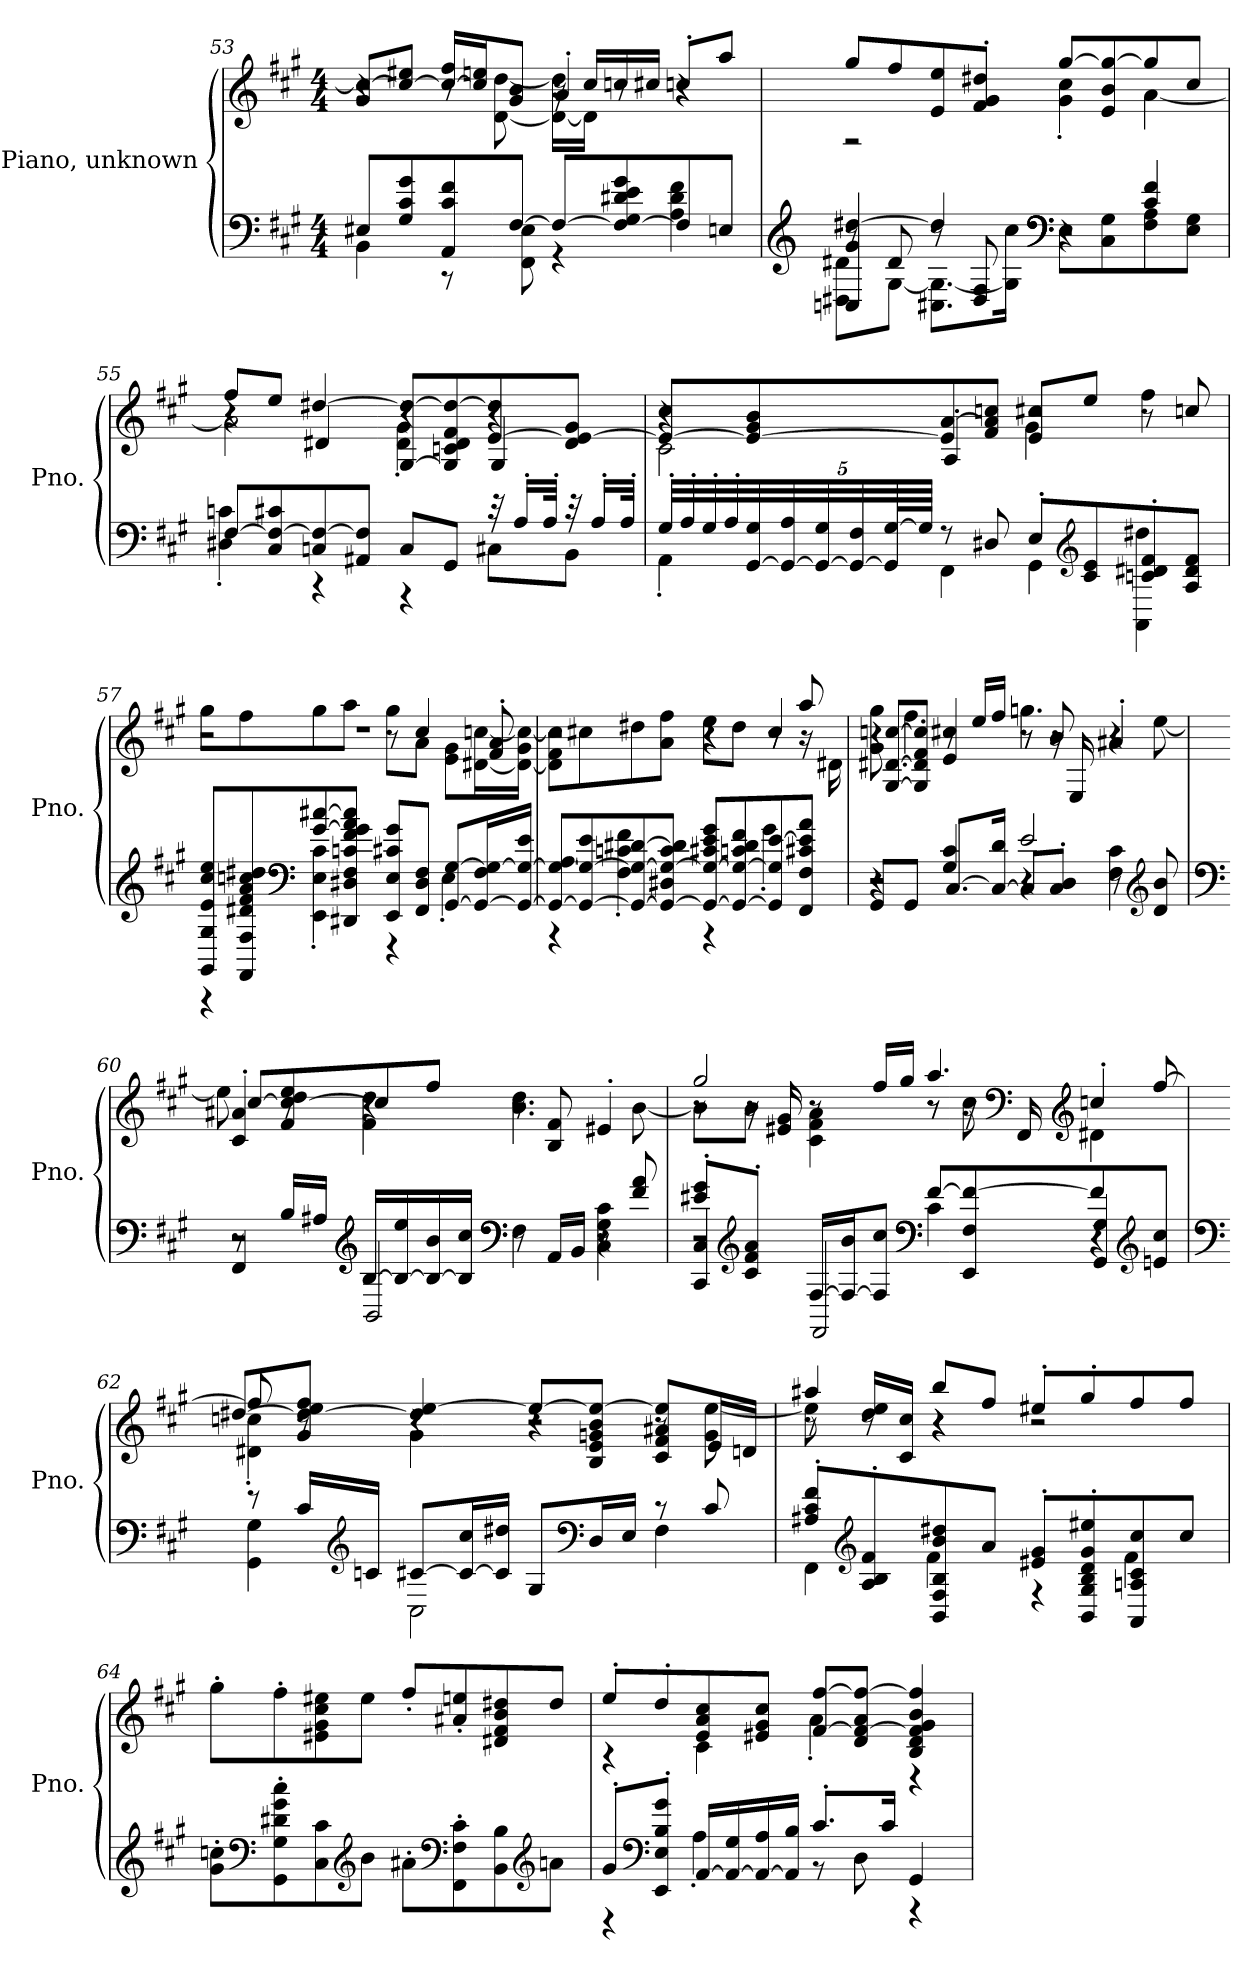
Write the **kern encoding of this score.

**kern	**kern
*part1	*part1
*staff2	*staff1
*I"Piano, unknown	*
*I'Pno.	*
!!LO:LB:g=z
*clefF4	*clefG2
*k[f#c#g#]	*k[f#c#g#]
*M4/4	*M4/4
=53	=53
*^	*^
*	*	*	*^
8E#X/L	4BB\	8g#/ 8cc#/_L	4r	2r
8G#/ 8c#/ 8g#/	.	8cc#/_ 8ee#X/J	.	.
8AA/ 8c#/ 8f#/	8r	16cc#/_ 16ff#/LL	8r	.
.	.	16cc#/] 16een/J	.	.
[8F#/J	8FF#\ 8E#\	8g#/ 8b/J	[8d\ [8dd\	.
8F#/L_	4r	16r	16d\_ 16dd\]LL	4a'/
.	.	16cc#/LL	16d\JJ]	.
8F#/_ 8G#/ 8d#X/ 8e/ 8g#/	.	16ccn/	8r	.
.	.	16cc#X/JJ	.	.
8F#/]	4A\ 4d#\ 4f#\	8ccn'/L	4r	4r
8En/J	.	8aa/J	.	.
*v	*v	*	*	*
*	*v	*v	*v
=54	=54
*clefG2	*
*^	*^
*	*^	*	*
4Cn/ 4g#/ [4dd#X/	8D#X\ 8d#X\L	8r	8gg#/L	2r
.	[8G#\J	8d#/	8ff#/	.
4dd#/]	8.C#X\ 8.G#\_L	8r	8e/ 8ee/	.
.	.	8D#/ 8F#/	8f#/' 8g#/' 8dd#X/'J	.
.	16G#\] 16cc#\Jk	.	.	.
*clefF4	*	*	*	*
4r	8E\L	2r	[8gg#/L	4g#\' 4cc#\'
.	8C#\ 8G#\	.	8e/ 8b/ 8gg#/_	.
4c#/ 4f#/	8F#\ 8A\	.	8gg#/]	[4a\
.	8E\ 8G#\J	.	8cc#/J	.
*	*v	*v	*	*
!!LO:LB:g=z
=55	=55	=55	=55
*	*	*	*^
[8F#/L	4D#X\' 4cn\'	8ff#/L	2a\]	4r
8C#/ 8F#/_ 8c#X/	.	8ee/J	.	.
8Cn/ 8F#/_	4r	[4dd#X/	.	4d#X/
8AA#X/ 8F#/]J	.	.	.	.
8C/L	4r	[8G#/ 8dd#/_L	4d#\' 4g#\'	4r
8GG#/J	.	8G#/] 8cn/ 8d#/ 8f#/ 8dd#/_	.	.
32r	8C#X\L	[8e/ 8dd#/]	4r	4G#/
16A'/LL	.	.	.	.
32A'/JJk	.	.	.	.
32r	8BB\J	8d#/ 8e/_ 8g#/J	.	.
16A'/LL	.	.	.	.
32A'/JJk	.	.	.	.
=56	=56	=56	=56	=56
32G#'/LLL	4AA'\	8e/_ 8cc#/L	2c#\	4r
32A'/	.	.	.	.
32G#'/	.	.	.	.
32A'/	.	.	.	.
*Xbrackettup	*	*	*	*
[40GG#/ 40G#/	.	8e/_ 8g#/ 8b/	.	.
40GG#/_ 40A/	.	.	.	.
40GG#/_ 40G#/	.	.	.	.
40GG#/_ 40F#/	.	.	.	.
80GG#/] [80G#/L	.	.	.	.
80G#/JJJJ]	.	.	.	.
8r	4FF#\	8e/] [8a/	.	4A'/
8D#X/	.	8f#/ 8a/] 8ccn/J	.	.
8E'/L	4GG#\	8e/ 8cc#X/L	4g#\	2r
*clefG2	*	*	*	*
8c#/ 8e/	.	8ee/J	.	.
8cn/' 8d#X/' 8f#/'	4AA\ 4dd#X\	8r	4ff#\	.
8A/ 8d#/ 8f#/J	.	8ccn/	.	.
!!LO:PB:g=z	!!	!!
=57	=57	=57	=57	=57
8GG#/ 8G#/ 8e/ 8cc#/ 8ee/L	4r	1r	8gg#\L	2r
8FF#/ 8F#/ 8d#X/ 8f#/ 8a/ 8ccn/ 8dd#X/	.	.	8ff#\	.
*clefF4	*	*	*	*
[8g#/ [8cc#X/	4EE\' 4E\' 4c#\'	.	8gg#\	.
8DD#X/ 8D#X/ 8F#/ 8cn/ 8f#/ 8g#/] 8a/ 8cc#/]J	.	.	8aa\J	.
8EE/ 8E/ 8c#X/ 8g#/L	4r	.	8gg#\L	8r
8FF#/ 8D#/ 8F#/J	.	.	8a\J	4cc#/
[8GG#/ [8G#/L	4E'\	.	8e\ 8g#\L	.
16GG#/_ 16F#/ 16G#/_L	.	.	[16d#X\ [16ccn\L	8f#/' 8a/'
16GG#/_ 16G#/_ 16e/JJ	.	.	16d#\_ 16g#\ 16cc\_JJ	.
=58	=58	=58	=58	=58
8GG#/_ 8G#/_ 8A/L	4r	2r	8d#\] 8f#\ 8cc\]L	2r
8GG#/_ 8G#/_ 8e/	.	.	8cc#X\	.
8GG#/_ 8G#/_ [8d#X/	4F#\' 4cn\' 4f#\'	.	8dd#X\	.
8GG#/_ 8D#X/ 8G#/_ 8c/ 8d#/]J	.	.	8a\ 8ff#\J	.
8GG#/_ 8G#/_ 8c#X/ 8e/ 8g#/L	4r	4r	8ee\L	4r
8GG#/_ 8G#/_ 8cn/ 8d#/ 8f#/	.	.	8dd#\J	.
8GG#/] 8G#/] [8e/	4g#'\	8r	8r	4cc#/
8FF#/ 8F#/ 8c#X/ 8e/] 8a/J	.	8aa/	16r	.
.	.	.	16d#X\	.
!!LO:LB:g=z	!!	!!
=59	=59	=59	=59	=59
*	*^	*	*	*
4r	2r	8GG#/L	4r	8g#\ 8gg#\	[8G#/ [8d#X/ [8ccn/L
.	.	8GG#/J	.	4.ff#'\	8G#/] 8d#/] 8f#/ 8cc/]J
4G#/ 4c#/	.	[8.C#/L	4e/ 4cc#X/	.	8r
.	.	.	.	.	16ee/LL
.	.	16C#/_ 16d/Jk	.	.	16ff#/JJ
2e/	4r	8C#/L]	8r	4.ggn\	8r
.	.	8C#/' 8D/'J	8b/	.	16r
.	.	.	.	.	16E/
.	4F#\ 4c#\	8r	4r	.	4a#X'/
*clefG2	*	*	*	*	*
.	.	8d/ 8b/	.	[8ee\	.
=60	=60	=60	=60	=60	=60
*clefF4	*	*	*	*	*
8r	2r	4FF#/	4c#/' 4a#X/'	8ee\]	[8cc#/L
16B/LL	.	.	.	8r	8f#/ 8cc#/_ 8dd/ 8ee/
16A#X/JJ	.	.	.	.	.
*clefG2	*	*	*	*	*
[16B/LL	.	2BB/	4r	4f#\ 4dd\	8cc#/]
16B/_ 16ee/	.	.	.	.	.
16B/_ 16b/	.	.	.	.	8ff#/J
16B/] 16cc#/JJ	.	.	.	.	.
*clefF4	*	*	*	*	*
8r	4F#\	.	2r	4.b\ 4.dd\	8r
16AA/LL	.	.	.	.	8B/ 8f#/
16BB/JJ	.	.	.	.	.
8r	4C#\ 4G#\ 4c#\	4r	.	.	4e#X'/
8f#/ 8a/	.	.	.	[8b\	.
!!LO:LB:g=z	!!	!!
=61	=61	=61	=61	=61	=61
8e#X/' 8g#/'L	2r	4CC#/ 4C#/	2gg#/	8b\L]	8r
*clefG2	*	*	*	*	*
8c#/' 8f#/' 8a/'J	.	.	.	8b\J	16r
.	.	.	.	.	16e#X/ 16g#/
[16F#/LL	.	2FF#/	.	4c#\ 4f#\ 4a\	8r
16F#/_ 16b/J	.	.	.	.	.
8F#/] 8cc#/J	.	.	.	.	16ff#/LL
.	.	.	.	.	16gg#/JJ
*clefF4	*	*	*	*	*
[8f#/L	4c#\	.	4.aa/	8r	8r
8EE/ 8F#/ 8f#/_	.	.	.	8cc#\	16r
*	*	*	*clefF4	*	*
.	.	.	.	.	16FF#/
*	*	*	*clefG2	*	*
8f#/]	4r	4GG#/ 4G#/	.	4d#X\	4ccn'/
*clefG2	*	*	*	*	*
8en/ 8cc#/J	.	.	[8ff#/	.	.
*v	*v	*v	*	*	*
!!LO:LB:g=z	!!	!!
=62	=62	=62	=62
*clefF4	*	*	*
*^	*	*	*
8r	4GG#\ 4G#\	8ff#/]	4d#X\' 4ccn\'	[8dd#X/L
16c#/LL	.	8r	.	8g#/ 8dd#/_ 8ee/ 8ff#/J
*clefG2	*	*	*	*
16cn/JJ	.	.	.	.
[8c#X/L	2C#\	4r	4g#\	4dd#/] [4ee/
16c#/_ 16cc#/L	.	.	.	.
16c#/] 16dd#X/JJ	.	.	.	.
8G#/L	.	2r	4r	8ee/L_
*clefF4	*	*	*	*
16D/L	.	.	.	8B/ 8e/ 8gn/ 8b/ 8ee/_J
16E/JJ	.	.	.	.
8r	4F#\	.	8r	8c#/ 8f#/ 8a#X/ 8ee/]L
8c#/	.	.	8g\ [8ee\	16e/L
.	.	.	.	16dn/JJ
=63	=63	=63	=63	=63
8A#X/' 8c#/' 8f#/'L	4FF#\	4aa#X/	8ee\]	8r
*clefG2	*	*	*	*
8A#/' 8B/' 8f#/'	.	.	8r	16dd/ 16ee/LL
.	.	.	.	16c#/ 16cc#/JJ
8BB/ 8F#/ 8B/ 8b/ 8dd#X/	4f#\	4r	4r	8bb/L
8a/J	.	.	.	8ff#/J
8e#X/' 8g#/'L	4r	2r	2r	8ee#X'/L
8BB/' 8G#/' 8B/' 8d/' 8g#/' 8ee#X/'	.	.	.	8gg#'/
8AA/ 8An/ 8c#/ 8cc#/	4f#\	.	.	8ff#/
8cc#/J	.	.	.	8ff#/J
*v	*v	*	*	*
*	*v	*v	*v
!!LO:LB:g=z
=64	=64
8g#\' 8ccn\'L	8gg#'\L
*clefF4	*
8GG#\' 8G#\' 8d#X\' 8g#\' 8cc\'	8ff#'\
8C#\ 8c#\	8e#X\ 8g#\ 8cc#\ 8ee#X\
*clefG2	*
8b\J	8ee#\J
8a#X'\L	8ff#'/L
*clefF4	*
8FF#\' 8F#\' 8c#\'	8a#X/' 8een/'
8BB\ 8B\	8d#X/ 8f#/ 8b/ 8dd#X/
*clefG2	*
8an\J	8dd#/J
=65	=65
*^	*^
8g#'/L	4r	8ee'/L	4r
*clefF4	*	*	*
8EE/' 8E/' 8B/' 8g#/'J	.	8dd'/	.
[16AA/LL	4A'\	8e/ 8a/ 8cc#/	4c#\
16AA/_ 16G#/	.	.	.
16AA/_ 16A/	.	8e#X/ 8g#/ 8cc#/J	.
16AA/] 16B/JJ	.	.	.
8.c#'/L	8r	[8f#/ [8ff#/L	4a'\
.	8D\	8d/ 8f#/_ 8a/ 8ff#/_J	.
16c#/Jk	.	.	.
4GG#/	4r	4B/ 4d/ 4f#/] 4g#/ 4b/ 4ff#/]	4r
*v	*v	*	*
*	*v	*v
=	=
*-	*-
